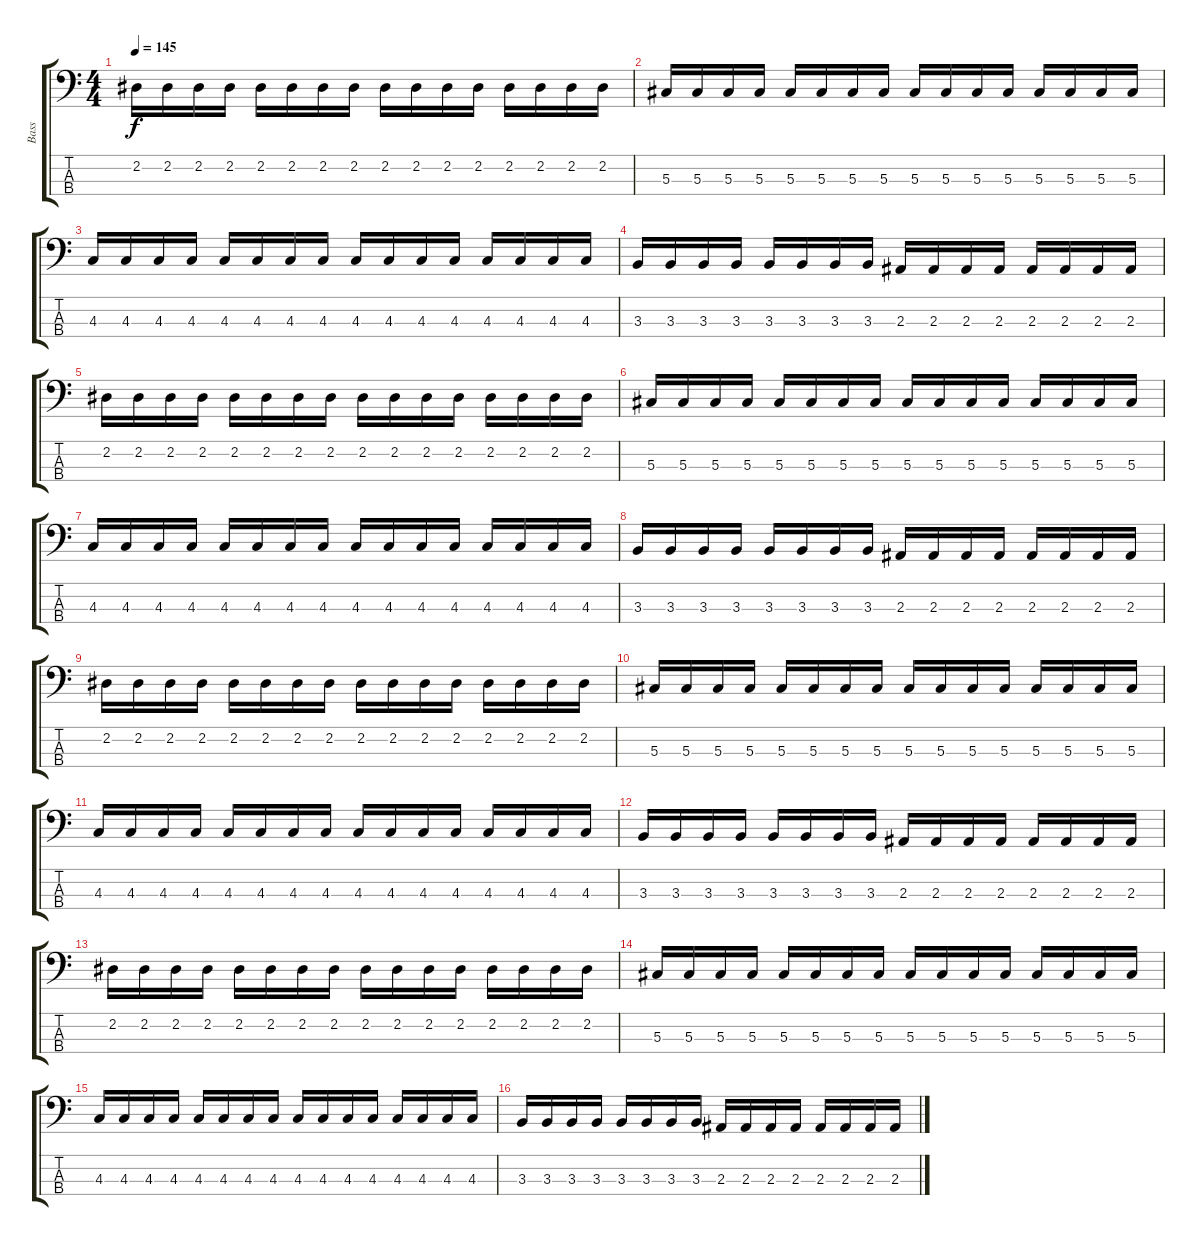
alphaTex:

\track ("Bass" "Bass") {instrument electricbassfinger}
\staff {score tabs}
\tuning (Gb2 Db2 Ab1 Eb1) {hide}
\ts (4 4)
\tempo 145
\clef f4
\ks c
2.2.16{dy f} 2.2.16 2.2.16 2.2.16 2.2.16 2.2.16 2.2.16 2.2.16 2.2.16 2.2.16 2.2.16 2.2.16 2.2.16 2.2.16 2.2.16 2.2.16 |
5.3.16 5.3.16 5.3.16 5.3.16 5.3.16 5.3.16 5.3.16 5.3.16 5.3.16 5.3.16 5.3.16 5.3.16 5.3.16 5.3.16 5.3.16 5.3.16 |
4.3.16 4.3.16 4.3.16 4.3.16 4.3.16 4.3.16 4.3.16 4.3.16 4.3.16 4.3.16 4.3.16 4.3.16 4.3.16 4.3.16 4.3.16 4.3.16 |
3.3.16 3.3.16 3.3.16 3.3.16 3.3.16 3.3.16 3.3.16 3.3.16 2.3.16 2.3.16 2.3.16 2.3.16 2.3.16 2.3.16 2.3.16 2.3.16 |
2.2.16 2.2.16 2.2.16 2.2.16 2.2.16 2.2.16 2.2.16 2.2.16 2.2.16 2.2.16 2.2.16 2.2.16 2.2.16 2.2.16 2.2.16 2.2.16 |
5.3.16 5.3.16 5.3.16 5.3.16 5.3.16 5.3.16 5.3.16 5.3.16 5.3.16 5.3.16 5.3.16 5.3.16 5.3.16 5.3.16 5.3.16 5.3.16 |
4.3.16 4.3.16 4.3.16 4.3.16 4.3.16 4.3.16 4.3.16 4.3.16 4.3.16 4.3.16 4.3.16 4.3.16 4.3.16 4.3.16 4.3.16 4.3.16 |
3.3.16 3.3.16 3.3.16 3.3.16 3.3.16 3.3.16 3.3.16 3.3.16 2.3.16 2.3.16 2.3.16 2.3.16 2.3.16 2.3.16 2.3.16 2.3.16 |
2.2.16 2.2.16 2.2.16 2.2.16 2.2.16 2.2.16 2.2.16 2.2.16 2.2.16 2.2.16 2.2.16 2.2.16 2.2.16 2.2.16 2.2.16 2.2.16 |
5.3.16 5.3.16 5.3.16 5.3.16 5.3.16 5.3.16 5.3.16 5.3.16 5.3.16 5.3.16 5.3.16 5.3.16 5.3.16 5.3.16 5.3.16 5.3.16 |
4.3.16 4.3.16 4.3.16 4.3.16 4.3.16 4.3.16 4.3.16 4.3.16 4.3.16 4.3.16 4.3.16 4.3.16 4.3.16 4.3.16 4.3.16 4.3.16 |
3.3.16 3.3.16 3.3.16 3.3.16 3.3.16 3.3.16 3.3.16 3.3.16 2.3.16 2.3.16 2.3.16 2.3.16 2.3.16 2.3.16 2.3.16 2.3.16 |
2.2.16 2.2.16 2.2.16 2.2.16 2.2.16 2.2.16 2.2.16 2.2.16 2.2.16 2.2.16 2.2.16 2.2.16 2.2.16 2.2.16 2.2.16 2.2.16 |
5.3.16 5.3.16 5.3.16 5.3.16 5.3.16 5.3.16 5.3.16 5.3.16 5.3.16 5.3.16 5.3.16 5.3.16 5.3.16 5.3.16 5.3.16 5.3.16 |
4.3.16 4.3.16 4.3.16 4.3.16 4.3.16 4.3.16 4.3.16 4.3.16 4.3.16 4.3.16 4.3.16 4.3.16 4.3.16 4.3.16 4.3.16 4.3.16 |
3.3.16 3.3.16 3.3.16 3.3.16 3.3.16 3.3.16 3.3.16 3.3.16 2.3.16 2.3.16 2.3.16 2.3.16 2.3.16 2.3.16 2.3.16 2.3.16
